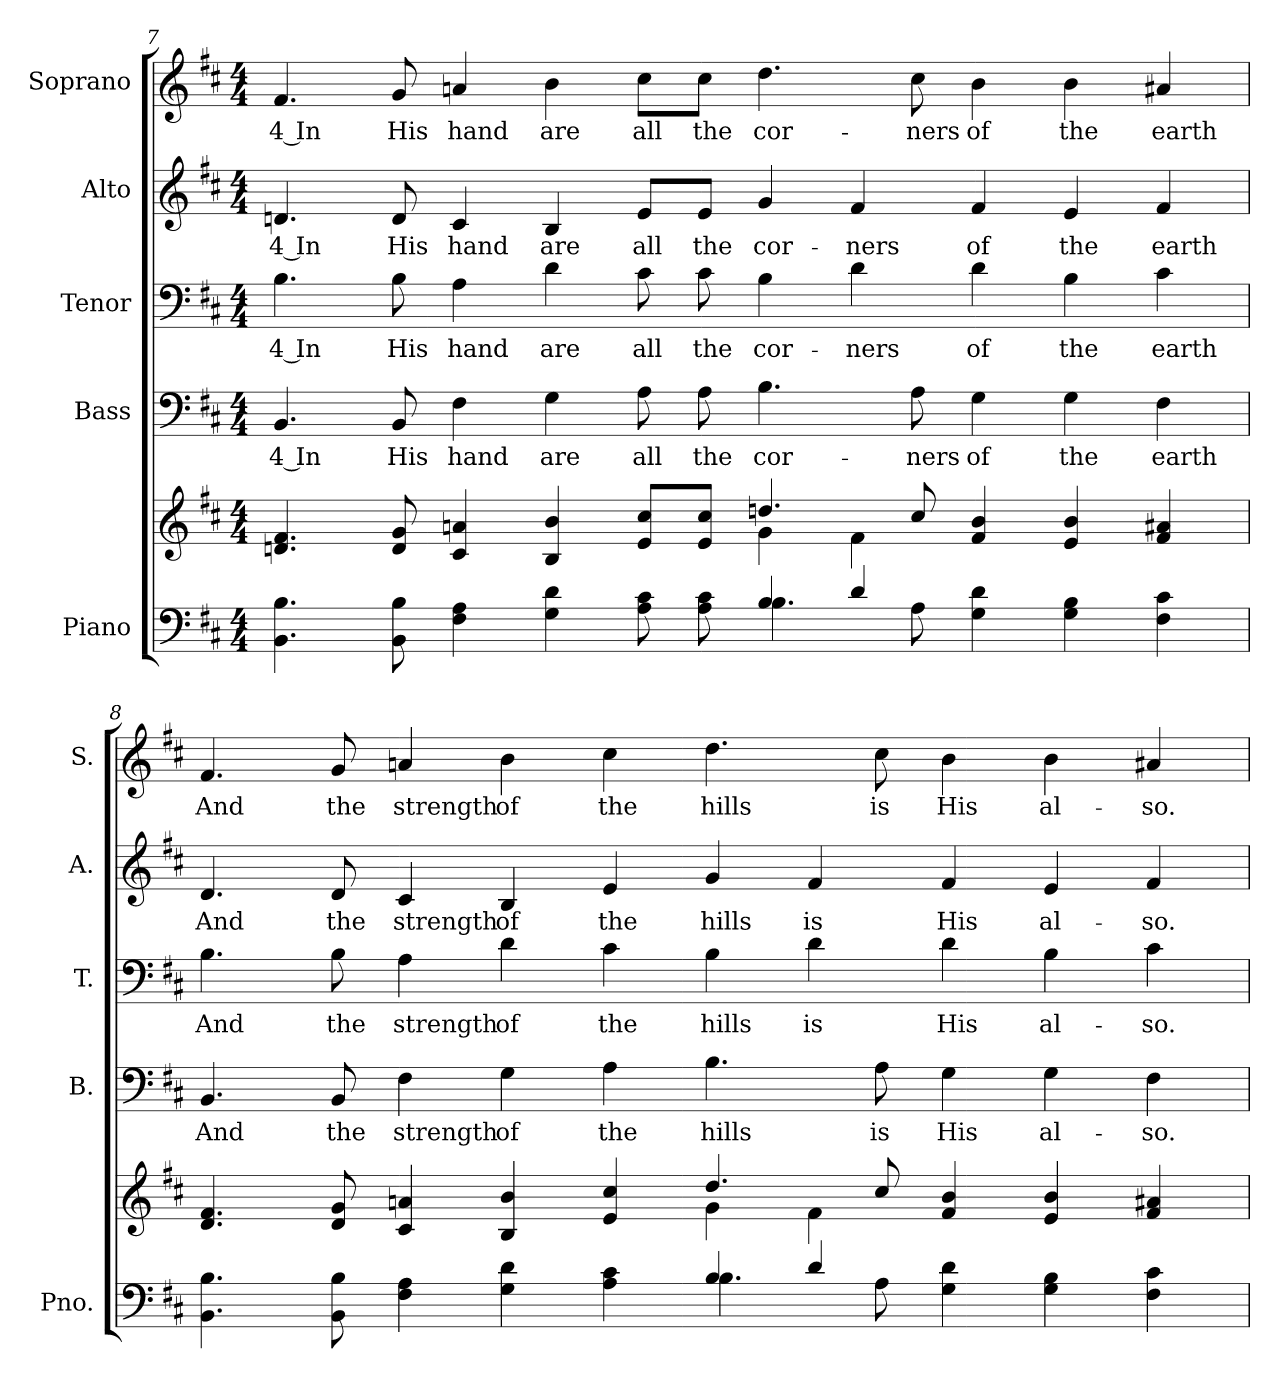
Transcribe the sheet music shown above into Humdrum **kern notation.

**kern	**kern	**kern	**text	**kern	**text	**kern	**text	**kern	**text
*part5	*part5	*part4	*part4	*part3	*part3	*part2	*part2	*part1	*part1
*staff6	*staff5	*staff4	*staff4	*staff3	*staff3	*staff2	*staff2	*staff1	*staff1
*I"Piano	*	*I"Bass	*	*I"Tenor	*	*I"Alto	*	*I"Soprano	*
*I'Pno.	*	*I'B.	*	*I'T.	*	*I'A.	*	*I'S.	*
!!LO:PB:g=z
*clefF4	*clefG2	*clefF4	*	*clefF4	*	*clefG2	*	*clefG2	*
*k[f#c#]	*k[f#c#]	*k[f#c#]	*	*k[f#c#]	*	*k[f#c#]	*	*k[f#c#]	*
*D:	*D:	*D:	*	*D:	*	*D:	*	*D:	*
*M4/4	*M4/4	*M4/4	*	*M4/4	*	*M4/4	*	*M4/4	*
=7	=7	=7	=7	=7	=7	=7	=7	=7	=7
*^	*^	*	*	*	*	*	*	*	*
!	!	!	!	!	!LO:LY:b:color=#000000	!	!	!	!	!	!
!	!	!	!	!	!	!	!LO:LY:b:color=#000000	!	!	!	!
!	!	!	!	!	!	!	!	!	!LO:LY:b:color=#000000	!	!
!	!	!	!	!	!	!	!	!	!	!	!LO:LY:b:color=#000000
4.BBi\ 4.Bi	1ryy	4.dni/ 4.f#i	1ryy	4.BBi/	4 In	4.Bi\	4 In	4.dni/	4 In	4.f#i/	4 In
!	!	!	!	!	!LO:LY:b:color=#000000	!	!	!	!	!	!
!	!	!	!	!	!	!	!LO:LY:b:color=#000000	!	!	!	!
!	!	!	!	!	!	!	!	!	!LO:LY:b:color=#000000	!	!
!	!	!	!	!	!	!	!	!	!	!	!LO:LY:b:color=#000000
8BBi\ 8Bi	.	8di/ 8gi	.	8BBi/	His	8Bi\	His	8di/	His	8gi/	His
!	!	!	!	!	!LO:LY:b:color=#000000	!	!	!	!	!	!
!	!	!	!	!	!	!	!LO:LY:b:color=#000000	!	!	!	!
!	!	!	!	!	!	!	!	!	!LO:LY:b:color=#000000	!	!
!	!	!	!	!	!	!	!	!	!	!	!LO:LY:b:color=#000000
4F#i\ 4Ai	.	4c#i/ 4ani	.	4F#i\	hand	4Ai\	hand	4c#i/	hand	4ani/	hand
!	!	!	!	!	!LO:LY:b:color=#000000	!	!	!	!	!	!
!	!	!	!	!	!	!	!LO:LY:b:color=#000000	!	!	!	!
!	!	!	!	!	!	!	!	!	!LO:LY:b:color=#000000	!	!
!	!	!	!	!	!	!	!	!	!	!	!LO:LY:b:color=#000000
4Gi\ 4di	.	4Bi/ 4bi	.	4Gi\	are	4di\	are	4Bi/	are	4bi\	are
!	!	!	!	!	!LO:LY:b:color=#000000	!	!	!	!	!	!
!	!	!	!	!	!	!	!LO:LY:b:color=#000000	!	!	!	!
!	!	!	!	!	!	!	!	!	!LO:LY:b:color=#000000	!	!
!	!	!	!	!	!	!	!	!	!	!	!LO:LY:b:color=#000000
8Ai\ 8c#i	4ryy	8ei/ 8cc#iL	4ryy	8Ai\	all	8c#i\	all	8ei/L	all	8cc#i\L	all
!	!	!	!	!	!LO:LY:b:color=#000000	!	!	!	!	!	!
!	!	!	!	!	!	!	!LO:LY:b:color=#000000	!	!	!	!
!	!	!	!	!	!	!	!	!	!LO:LY:b:color=#000000	!	!
!	!	!	!	!	!	!	!	!	!	!	!LO:LY:b:color=#000000
8Ai\ 8c#i	.	8ei/ 8cc#iJ	.	8Ai\	the	8c#i\	the	8ei/J	the	8cc#i\J	the
!	!	!	!	!	!LO:LY:b:color=#000000	!	!	!	!	!	!
!	!	!	!	!	!	!	!LO:LY:b:color=#000000	!	!	!	!
!	!	!	!	!	!	!	!	!	!LO:LY:b:color=#000000	!	!
!	!	!	!	!	!	!	!	!	!	!	!LO:LY:b:color=#000000
4Bi/	4.Bi\	4.ddni/	4gi\	4.Bi\	cor-	4Bi\	cor-	4gi/	cor-	4.ddi\	cor-
!	!	!	!	!	!	!	!LO:LY:b:color=#000000	!	!	!	!
!	!	!	!	!	!	!	!	!	!LO:LY:b:color=#000000	!	!
4di/	.	.	4f#i\	.	.	4di\	-ners	4f#i/	-ners	.	.
!	!	!	!	!	!LO:LY:b:color=#000000	!	!	!	!	!	!
!	!	!	!	!	!	!	!	!	!	!	!LO:LY:b:color=#000000
.	8Ai\	8cc#i/	.	8Ai\	-ners	.	.	.	.	8cc#i\	-ners
!	!	!	!	!	!LO:LY:b:color=#000000	!	!	!	!	!	!
!	!	!	!	!	!	!	!LO:LY:b:color=#000000	!	!	!	!
!	!	!	!	!	!	!	!	!	!LO:LY:b:color=#000000	!	!
!	!	!	!	!	!	!	!	!	!	!	!LO:LY:b:color=#000000
4Gi\ 4di	4ryy	4f#i/ 4bi	2ryy	4Gi\	of	4di\	of	4f#i/	of	4bi\	of
!	!	!	!	!	!LO:LY:b:color=#000000	!	!	!	!	!	!
!	!	!	!	!	!	!	!LO:LY:b:color=#000000	!	!	!	!
!	!	!	!	!	!	!	!	!	!LO:LY:b:color=#000000	!	!
!	!	!	!	!	!	!	!	!	!	!	!LO:LY:b:color=#000000
4Gi\ 4Bi	2ryy	4ei/ 4bi	.	4Gi\	the	4Bi\	the	4ei/	the	4bi\	the
!	!	!	!	!	!LO:LY:b:color=#000000	!	!	!	!	!	!
!	!	!	!	!	!	!	!LO:LY:b:color=#000000	!	!	!	!
!	!	!	!	!	!	!	!	!	!LO:LY:b:color=#000000	!	!
!	!	!	!	!	!	!	!	!	!	!	!LO:LY:b:color=#000000
4F#i\ 4c#i	.	4f#i/ 4a#Xi	4ryy	4F#i\	earth	4c#i\	earth	4f#i/	earth	4a#Xi/	earth
!!LO:PB:g=z
=8	=8	=8	=8	=8	=8	=8	=8	=8	=8	=8	=8
!	!	!	!	!	!LO:LY:b:color=#000000	!	!	!	!	!	!
!	!	!	!	!	!	!	!LO:LY:b:color=#000000	!	!	!	!
!	!	!	!	!	!	!	!	!	!LO:LY:b:color=#000000	!	!
!	!	!	!	!	!	!	!	!	!	!	!LO:LY:b:color=#000000
4.BBi\ 4.Bi	1ryy	4.di/ 4.f#i	2ryy	4.BBi/	And	4.Bi\	And	4.di/	And	4.f#i/	And
!	!	!	!	!	!LO:LY:b:color=#000000	!	!	!	!	!	!
!	!	!	!	!	!	!	!LO:LY:b:color=#000000	!	!	!	!
!	!	!	!	!	!	!	!	!	!LO:LY:b:color=#000000	!	!
!	!	!	!	!	!	!	!	!	!	!	!LO:LY:b:color=#000000
8BBi\ 8Bi	.	8di/ 8gi	.	8BBi/	the	8Bi\	the	8di/	the	8gi/	the
!	!	!	!	!	!LO:LY:b:color=#000000	!	!	!	!	!	!
!	!	!	!	!	!	!	!LO:LY:b:color=#000000	!	!	!	!
!	!	!	!	!	!	!	!	!	!LO:LY:b:color=#000000	!	!
!	!	!	!	!	!	!	!	!	!	!	!LO:LY:b:color=#000000
4F#i\ 4Ai	.	4c#i/ 4ani	4ryy	4F#i\	strength	4Ai\	strength	4c#i/	strength	4ani/	strength
!	!	!	!	!	!LO:LY:b:color=#000000	!	!	!	!	!	!
!	!	!	!	!	!	!	!LO:LY:b:color=#000000	!	!	!	!
!	!	!	!	!	!	!	!	!	!LO:LY:b:color=#000000	!	!
!	!	!	!	!	!	!	!	!	!	!	!LO:LY:b:color=#000000
4Gi\ 4di	.	4Bi/ 4bi	2ryy	4Gi\	of	4di\	of	4Bi/	of	4bi\	of
!	!	!	!	!	!LO:LY:b:color=#000000	!	!	!	!	!	!
!	!	!	!	!	!	!	!LO:LY:b:color=#000000	!	!	!	!
!	!	!	!	!	!	!	!	!	!LO:LY:b:color=#000000	!	!
!	!	!	!	!	!	!	!	!	!	!	!LO:LY:b:color=#000000
4Ai\ 4c#i	4ryy	4ei/ 4cc#i	.	4Ai\	the	4c#i\	the	4ei/	the	4cc#i\	the
!	!	!	!	!	!LO:LY:b:color=#000000	!	!	!	!	!	!
!	!	!	!	!	!	!	!LO:LY:b:color=#000000	!	!	!	!
!	!	!	!	!	!	!	!	!	!LO:LY:b:color=#000000	!	!
!	!	!	!	!	!	!	!	!	!	!	!LO:LY:b:color=#000000
4Bi/	4.Bi\	4.ddi/	4gi\	4.Bi\	hills	4Bi\	hills	4gi/	hills	4.ddi\	hills
!	!	!	!	!	!	!	!LO:LY:b:color=#000000	!	!	!	!
!	!	!	!	!	!	!	!	!	!LO:LY:b:color=#000000	!	!
4di/	.	.	4f#i\	.	.	4di\	is	4f#i/	is	.	.
!	!	!	!	!	!LO:LY:b:color=#000000	!	!	!	!	!	!
!	!	!	!	!	!	!	!	!	!	!	!LO:LY:b:color=#000000
.	8Ai\	8cc#i/	.	8Ai\	is	.	.	.	.	8cc#i\	is
!	!	!	!	!	!LO:LY:b:color=#000000	!	!	!	!	!	!
!	!	!	!	!	!	!	!LO:LY:b:color=#000000	!	!	!	!
!	!	!	!	!	!	!	!	!	!LO:LY:b:color=#000000	!	!
!	!	!	!	!	!	!	!	!	!	!	!LO:LY:b:color=#000000
4Gi\ 4di	4ryy	4f#i/ 4bi	4ryy	4Gi\	His	4di\	His	4f#i/	His	4bi\	His
!	!	!	!	!	!LO:LY:b:color=#000000	!	!	!	!	!	!
!	!	!	!	!	!	!	!LO:LY:b:color=#000000	!	!	!	!
!	!	!	!	!	!	!	!	!	!LO:LY:b:color=#000000	!	!
!	!	!	!	!	!	!	!	!	!	!	!LO:LY:b:color=#000000
4Gi\ 4Bi	2ryy	4ei/ 4bi	2ryy	4Gi\	al-	4Bi\	al-	4ei/	al-	4bi\	al-
!	!	!	!	!	!LO:LY:b:color=#000000	!	!	!	!	!	!
!	!	!	!	!	!	!	!LO:LY:b:color=#000000	!	!	!	!
!	!	!	!	!	!	!	!	!	!LO:LY:b:color=#000000	!	!
!	!	!	!	!	!	!	!	!	!	!	!LO:LY:b:color=#000000
4F#i\ 4c#i	.	4f#i/ 4a#Xi	.	4F#i\	-so.	4c#i\	-so.	4f#i/	-so.	4a#Xi/	-so.
*v	*v	*	*	*	*	*	*	*	*	*	*
*	*v	*v	*	*	*	*	*	*	*	*
=	=	=	=	=	=	=	=	=	=
*-	*-	*-	*-	*-	*-	*-	*-	*-	*-
